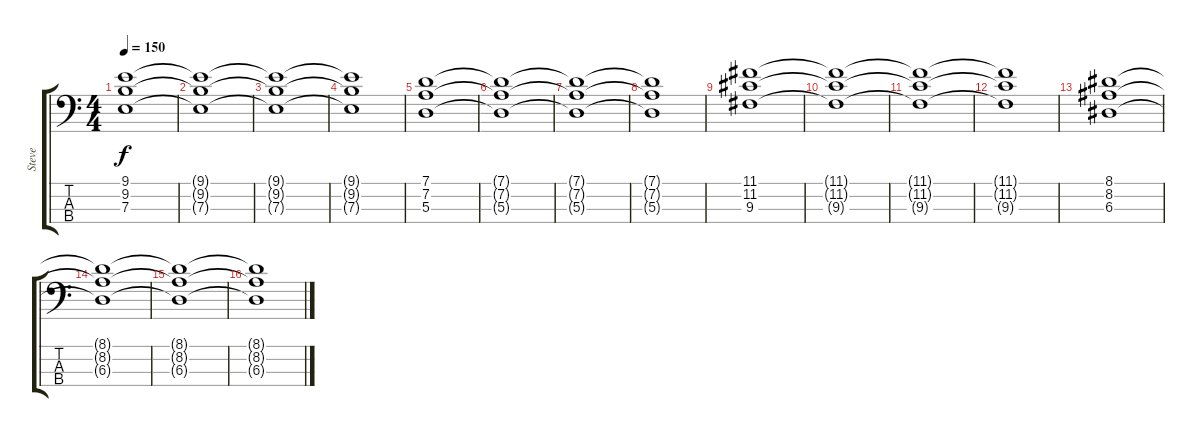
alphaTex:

\track ("Steve" "Steve") {instrument electricbassfinger}
\staff {score tabs}
\tuning (G2 D2 A1 E1) {hide}
\ts (4 4)
\tempo 150
\clef f4
\ks c
(9.1 9.2 7.3).1{dy f} |
(9.1{t} 9.2{t} 7.3{t}).1 |
(9.1{t} 9.2{t} 7.3{t}).1 |
(9.1{t} 9.2{t} 7.3{t}).1 |
(7.1 7.2 5.3).1 |
(7.1{t} 7.2{t} 5.3{t}).1 |
(7.1{t} 7.2{t} 5.3{t}).1 |
(7.1{t} 7.2{t} 5.3{t}).1 |
(11.1 11.2 9.3).1 |
(11.1{t} 11.2{t} 9.3{t}).1 |
(11.1{t} 11.2{t} 9.3{t}).1 |
(11.1{t} 11.2{t} 9.3{t}).1 |
(8.1 8.2 6.3).1 |
(8.1{t} 8.2{t} 6.3{t}).1 |
(8.1{t} 8.2{t} 6.3{t}).1 |
(8.1{t} 8.2{t} 6.3{t}).1
